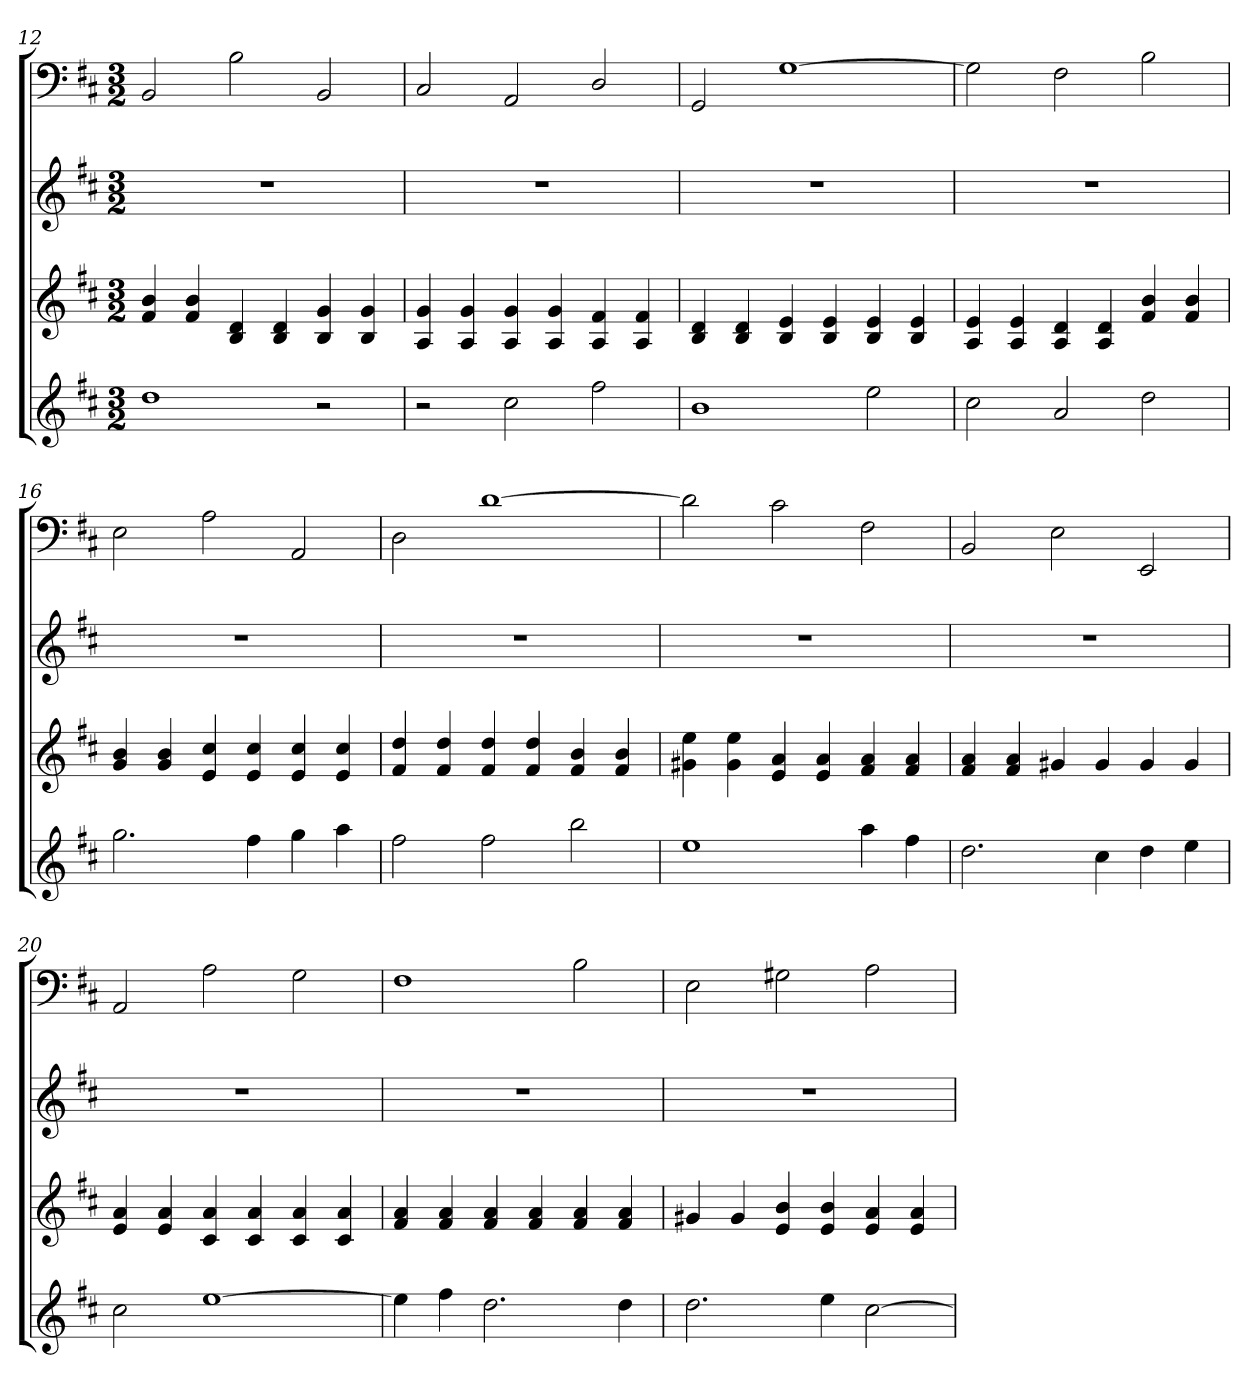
**kern	**kern	**kern	**kern
*part4	*part3	*part2	*part1
*staff4	*staff3	*staff2	*staff1
*clefG2	*clefG2	*clefG2	*clefF4
*k[f#c#]	*k[f#c#]	*k[f#c#]	*k[f#c#]
*D:	*D:	*D:	*D:
*M3/2	*M3/2	*M3/2	*M3/2
=12	=12	=12	=12
1dd\	4f#/ 4b/	1.r	2BB/
.	4f#/ 4b/	.	.
.	4B/ 4d/	.	2B\
.	4B/ 4d/	.	.
2r	4B/ 4g/	.	2BB/
.	4B/ 4g/	.	.
=13	=13	=13	=13
2r	4A/ 4g/	1.r	2C#/
.	4A/ 4g/	.	.
2cc#\	4A/ 4g/	.	2AA/
.	4A/ 4g/	.	.
2ff#\	4A/ 4f#/	.	2D/
.	4A/ 4f#/	.	.
=14	=14	=14	=14
1b\	4B/ 4d/	1.r	2GG/
.	4B/ 4d/	.	.
.	4B/ 4e/	.	[1G\
.	4B/ 4e/	.	.
2ee\	4B/ 4e/	.	.
.	4B/ 4e/	.	.
=15	=15	=15	=15
2cc#\	4A/ 4e/	1.r	2G\]
.	4A/ 4e/	.	.
2a/	4A/ 4d/	.	2F#\
.	4A/ 4d/	.	.
2dd\	4f#/ 4b/	.	2B\
.	4f#/ 4b/	.	.
=16	=16	=16	=16
2.gg\	4g/ 4b/	1.r	2E\
.	4g/ 4b/	.	.
.	4e/ 4cc#/	.	2A\
4ff#\	4e/ 4cc#/	.	.
4gg\	4e/ 4cc#/	.	2AA/
4aa\	4e/ 4cc#/	.	.
=17	=17	=17	=17
2ff#\	4f#/ 4dd/	1.r	2D\
.	4f#/ 4dd/	.	.
2ff#\	4f#/ 4dd/	.	[1d\
.	4f#/ 4dd/	.	.
2bb\	4f#/ 4b/	.	.
.	4f#/ 4b/	.	.
=18	=18	=18	=18
1ee\	4g#X\ 4ee\	1.r	2d\]
.	4g#\ 4ee\	.	.
.	4e/ 4a/	.	2c#\
.	4e/ 4a/	.	.
4aa\	4f#/ 4a/	.	2F#\
4ff#\	4f#/ 4a/	.	.
=19	=19	=19	=19
2.dd\	4f#/ 4a/	1.r	2BB/
.	4f#/ 4a/	.	.
.	4g#X/	.	2E\
4cc#\	4g#/	.	.
4dd\	4g#/	.	2EE/
4ee\	4g#/	.	.
=20	=20	=20	=20
2cc#\	4e/ 4a/	1.r	2AA/
.	4e/ 4a/	.	.
[1ee\	4c#/ 4a/	.	2A\
.	4c#/ 4a/	.	.
.	4c#/ 4a/	.	2G\
.	4c#/ 4a/	.	.
=21	=21	=21	=21
4ee\]	4f#/ 4a/	1.r	1F#\
4ff#\	4f#/ 4a/	.	.
2.dd\	4f#/ 4a/	.	.
.	4f#/ 4a/	.	.
.	4f#/ 4a/	.	2B\
4dd\	4f#/ 4a/	.	.
=22	=22	=22	=22
2.dd\	4g#X/	1.r	2E\
.	4g#/	.	.
.	4e/ 4b/	.	2G#X\
4ee\	4e/ 4b/	.	.
[2cc#\	4e/ 4a/	.	2A\
.	4e/ 4a/	.	.
=	=	=	=
*-	*-	*-	*-
